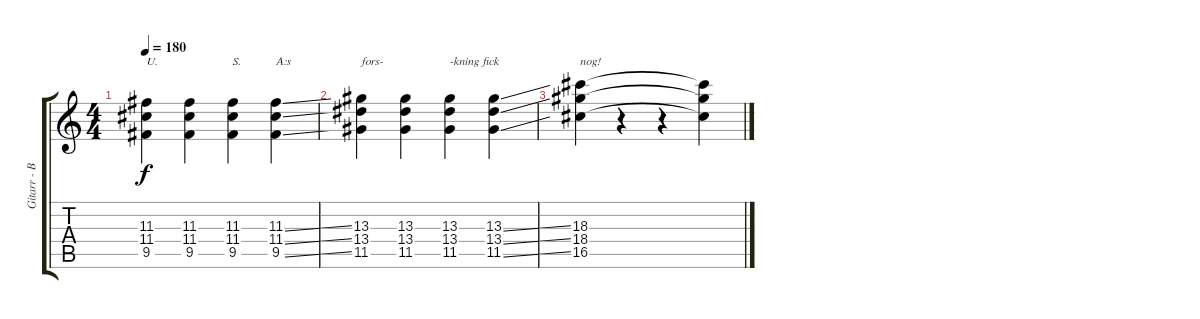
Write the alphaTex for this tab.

\track ("Gitarr - Banzai" "Gitarr - B") {instrument distortionguitar}
\staff {score tabs}
\tuning (E4 B3 G3 D3 A2 E2) {hide}
\ts (4 4)
\tempo 180
\clef g2
\ks c
(11.3 11.4 9.5).4{txt "U." dy f} (11.3 11.4 9.5).4 (11.3 11.4 9.5).4{txt "S."} (11.3{ss} 11.4{ss} 9.5{ss}).4{txt "A:s"} |
(13.3 13.4 11.5).4{txt "fors-"} (13.3 13.4 11.5).4 (13.3 13.4 11.5).4{txt "-kning fick"} (13.3{ss} 13.4{ss} 11.5{ss}).4 |
(18.3 18.4 16.5).4{txt "nog!"} r.4 r.4 (18.3{t} 18.4{t} 16.5{t}).4
